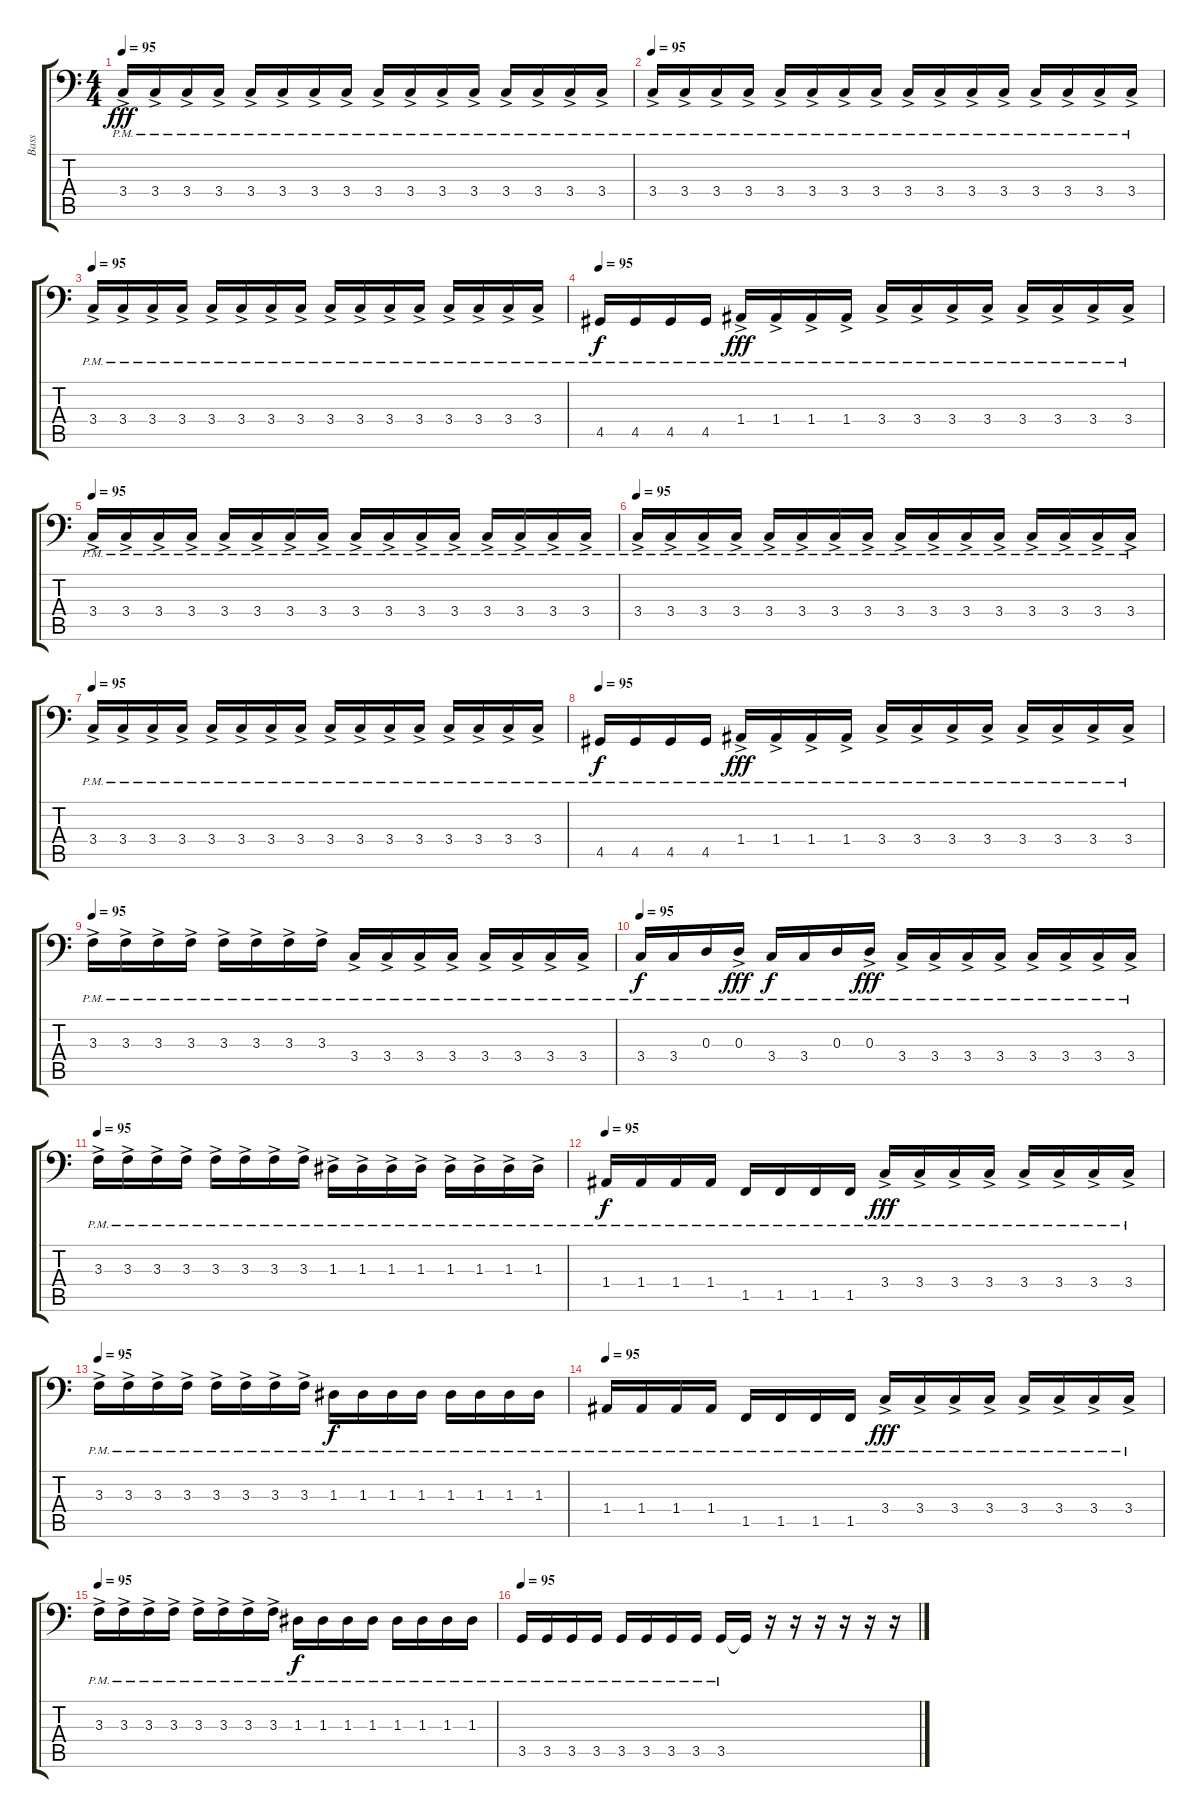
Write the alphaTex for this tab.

\track ("Bass" "Bass") {instrument acousticguitarsteel}
\staff {score tabs}
\tuning (C3 G2 D2 A1 E1 B0) {hide}
\ts (4 4)
\tempo 95
\clef f4
\ks c
3.4{ac pm}.16{dy fff} 3.4{ac pm}.16 3.4{ac pm}.16 3.4{ac pm}.16 3.4{ac pm}.16 3.4{ac pm}.16 3.4{ac pm}.16 3.4{ac pm}.16 3.4{ac pm}.16 3.4{ac pm}.16 3.4{ac pm}.16 3.4{ac pm}.16 3.4{ac pm}.16 3.4{ac pm}.16 3.4{ac pm}.16 3.4{ac pm}.16 |
\tempo 95
3.4{ac pm}.16 3.4{ac pm}.16 3.4{ac pm}.16 3.4{ac pm}.16 3.4{ac pm}.16 3.4{ac pm}.16 3.4{ac pm}.16 3.4{ac pm}.16 3.4{ac pm}.16 3.4{ac pm}.16 3.4{ac pm}.16 3.4{ac pm}.16 3.4{ac pm}.16 3.4{ac pm}.16 3.4{ac pm}.16 3.4{ac pm}.16 |
\tempo 95
3.4{ac pm}.16 3.4{ac pm}.16 3.4{ac pm}.16 3.4{ac pm}.16 3.4{ac pm}.16 3.4{ac pm}.16 3.4{ac pm}.16 3.4{ac pm}.16 3.4{ac pm}.16 3.4{ac pm}.16 3.4{ac pm}.16 3.4{ac pm}.16 3.4{ac pm}.16 3.4{ac pm}.16 3.4{ac pm}.16 3.4{ac pm}.16 |
\tempo 95
4.5{pm}.16{dy f} 4.5{pm}.16 4.5{pm}.16 4.5{pm}.16 1.4{ac pm}.16{dy fff} 1.4{ac pm}.16 1.4{ac pm}.16 1.4{ac pm}.16 3.4{ac pm}.16 3.4{ac pm}.16 3.4{ac pm}.16 3.4{ac pm}.16 3.4{ac pm}.16 3.4{ac pm}.16 3.4{ac pm}.16 3.4{ac pm}.16 |
\tempo 95
3.4{ac pm}.16 3.4{ac pm}.16 3.4{ac pm}.16 3.4{ac pm}.16 3.4{ac pm}.16 3.4{ac pm}.16 3.4{ac pm}.16 3.4{ac pm}.16 3.4{ac pm}.16 3.4{ac pm}.16 3.4{ac pm}.16 3.4{ac pm}.16 3.4{ac pm}.16 3.4{ac pm}.16 3.4{ac pm}.16 3.4{ac pm}.16 |
\tempo 95
3.4{ac pm}.16 3.4{ac pm}.16 3.4{ac pm}.16 3.4{ac pm}.16 3.4{ac pm}.16 3.4{ac pm}.16 3.4{ac pm}.16 3.4{ac pm}.16 3.4{ac pm}.16 3.4{ac pm}.16 3.4{ac pm}.16 3.4{ac pm}.16 3.4{ac pm}.16 3.4{ac pm}.16 3.4{ac pm}.16 3.4{ac pm}.16 |
\tempo 95
3.4{ac pm}.16 3.4{ac pm}.16 3.4{ac pm}.16 3.4{ac pm}.16 3.4{ac pm}.16 3.4{ac pm}.16 3.4{ac pm}.16 3.4{ac pm}.16 3.4{ac pm}.16 3.4{ac pm}.16 3.4{ac pm}.16 3.4{ac pm}.16 3.4{ac pm}.16 3.4{ac pm}.16 3.4{ac pm}.16 3.4{ac pm}.16 |
\tempo 95
4.5{pm}.16{dy f} 4.5{pm}.16 4.5{pm}.16 4.5{pm}.16 1.4{ac pm}.16{dy fff} 1.4{ac pm}.16 1.4{ac pm}.16 1.4{ac pm}.16 3.4{ac pm}.16 3.4{ac pm}.16 3.4{ac pm}.16 3.4{ac pm}.16 3.4{ac pm}.16 3.4{ac pm}.16 3.4{ac pm}.16 3.4{ac pm}.16 |
\tempo 95
3.3{ac pm}.16 3.3{ac pm}.16 3.3{ac pm}.16 3.3{ac pm}.16 3.3{ac pm}.16 3.3{ac pm}.16 3.3{ac pm}.16 3.3{ac pm}.16 3.4{ac pm}.16 3.4{ac pm}.16 3.4{ac pm}.16 3.4{ac pm}.16 3.4{ac pm}.16 3.4{ac pm}.16 3.4{ac pm}.16 3.4{ac pm}.16 |
\tempo 95
3.4{pm}.16{dy f} 3.4{pm}.16 0.3{pm}.16 0.3{ac pm}.16{dy fff} 3.4{pm}.16{dy f} 3.4{pm}.16 0.3{pm}.16 0.3{ac pm}.16{dy fff} 3.4{ac pm}.16 3.4{ac pm}.16 3.4{ac pm}.16 3.4{ac pm}.16 3.4{ac pm}.16 3.4{ac pm}.16 3.4{ac pm}.16 3.4{ac pm}.16 |
\tempo 95
3.3{ac pm}.16 3.3{ac pm}.16 3.3{ac pm}.16 3.3{ac pm}.16 3.3{ac pm}.16 3.3{ac pm}.16 3.3{ac pm}.16 3.3{ac pm}.16 1.3{ac pm}.16 1.3{ac pm}.16 1.3{ac pm}.16 1.3{ac pm}.16 1.3{ac pm}.16 1.3{ac pm}.16 1.3{ac pm}.16 1.3{ac pm}.16 |
\tempo 95
1.4{pm}.16{dy f} 1.4{pm}.16 1.4{pm}.16 1.4{pm}.16 1.5{pm}.16 1.5{pm}.16 1.5{pm}.16 1.5{pm}.16 3.4{ac pm}.16{dy fff} 3.4{ac pm}.16 3.4{ac pm}.16 3.4{ac pm}.16 3.4{ac pm}.16 3.4{ac pm}.16 3.4{ac pm}.16 3.4{ac pm}.16 |
\tempo 95
3.3{ac pm}.16 3.3{ac pm}.16 3.3{ac pm}.16 3.3{ac pm}.16 3.3{ac pm}.16 3.3{ac pm}.16 3.3{ac pm}.16 3.3{ac pm}.16 1.3{pm}.16{dy f} 1.3{pm}.16 1.3{pm}.16 1.3{pm}.16 1.3{pm}.16 1.3{pm}.16 1.3{pm}.16 1.3{pm}.16 |
\tempo 95
1.4{pm}.16 1.4{pm}.16 1.4{pm}.16 1.4{pm}.16 1.5{pm}.16 1.5{pm}.16 1.5{pm}.16 1.5{pm}.16 3.4{ac pm}.16{dy fff} 3.4{ac pm}.16 3.4{ac pm}.16 3.4{ac pm}.16 3.4{ac pm}.16 3.4{ac pm}.16 3.4{ac pm}.16 3.4{ac pm}.16 |
\tempo 95
3.3{ac pm}.16 3.3{ac pm}.16 3.3{ac pm}.16 3.3{ac pm}.16 3.3{ac pm}.16 3.3{ac pm}.16 3.3{ac pm}.16 3.3{ac pm}.16 1.3{pm}.16{dy f} 1.3{pm}.16 1.3{pm}.16 1.3{pm}.16 1.3{pm}.16 1.3{pm}.16 1.3{pm}.16 1.3{pm}.16 |
\tempo 95
3.5{pm}.16 3.5{pm}.16 3.5{pm}.16 3.5{pm}.16 3.5{pm}.16 3.5{pm}.16 3.5{pm}.16 3.5{pm}.16 3.5{pm}.16 3.5{t}.16 r.16 r.16 r.16 r.16 r.16 r.16
